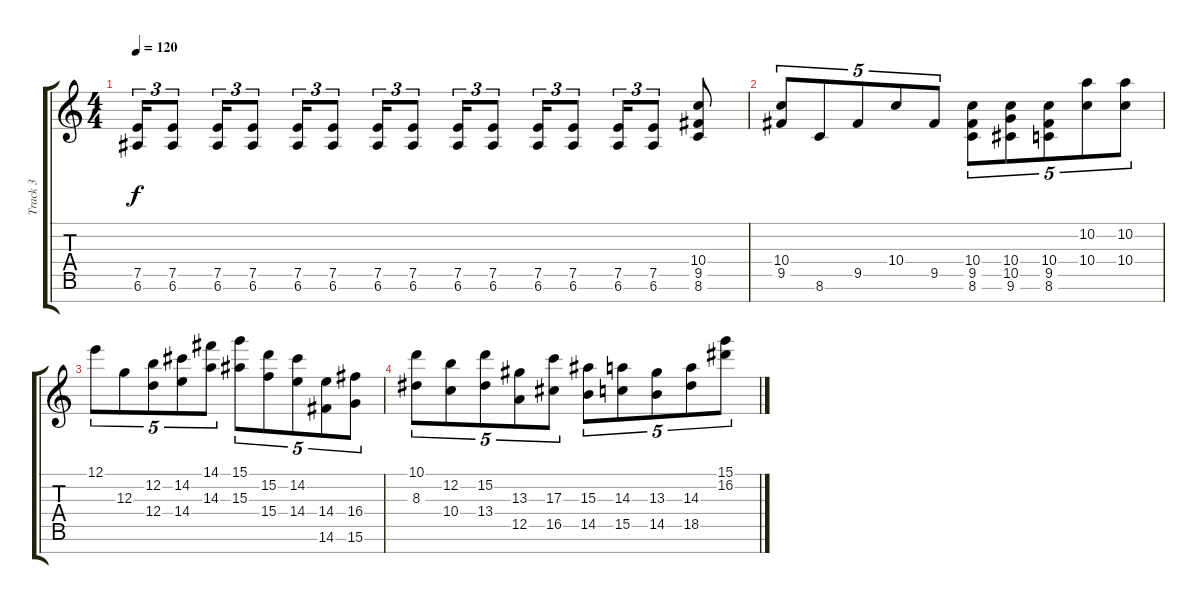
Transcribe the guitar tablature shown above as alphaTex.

\track ("Track 3" "Track 3") {instrument distortionguitar}
\staff {score tabs}
\tuning (E4 B3 G3 D3 A2 E2 B1) {hide}
\ts (4 4)
\tempo 120
\clef g2
\ks c
(7.5 6.6).16{tu (3 2) dy f} (7.5 6.6).8{tu (3 2)} (7.5 6.6).16{tu (3 2)} (7.5 6.6).8{tu (3 2)} (7.5 6.6).16{tu (3 2)} (7.5 6.6).8{tu (3 2)} (7.5 6.6).16{tu (3 2)} (7.5 6.6).8{tu (3 2)} (7.5 6.6).16{tu (3 2)} (7.5 6.6).8{tu (3 2)} (7.5 6.6).16{tu (3 2)} (7.5 6.6).8{tu (3 2)} (7.5 6.6).16{tu (3 2)} (7.5 6.6).8{tu (3 2)} (10.4 9.5 8.6).8 |
(10.4 9.5).8{tu (5 4)} 8.6.8{tu (5 4)} 9.5.8{tu (5 4)} 10.4.8{tu (5 4)} 9.5.8{tu (5 4)} (10.4 9.5 8.6).8{tu (5 4)} (10.4 10.5 9.6).8{tu (5 4)} (10.4 9.5 8.6).8{tu (5 4)} (10.2 10.4).8{tu (5 4)} (10.2 10.4).8{tu (5 4)} |
12.1.8{tu (5 4)} 12.3.8{tu (5 4)} (12.2 12.4).8{tu (5 4)} (14.2 14.4).8{tu (5 4)} (14.1 14.3).8{tu (5 4)} (15.1 15.3).8{tu (5 4)} (15.2 15.4).8{tu (5 4)} (14.2 14.4).8{tu (5 4)} (14.4 14.6).8{tu (5 4)} (16.4 15.6).8{tu (5 4)} |
(10.1 8.3).8{tu (5 4)} (12.2 10.4).8{tu (5 4)} (15.2 13.4).8{tu (5 4)} (13.3 12.5).8{tu (5 4)} (17.3 16.5).8{tu (5 4)} (15.3 14.5).8{tu (5 4)} (14.3 15.5).8{tu (5 4)} (13.3 14.5).8{tu (5 4)} (14.3 18.5).8{tu (5 4)} (15.1 16.2).8{tu (5 4)}
